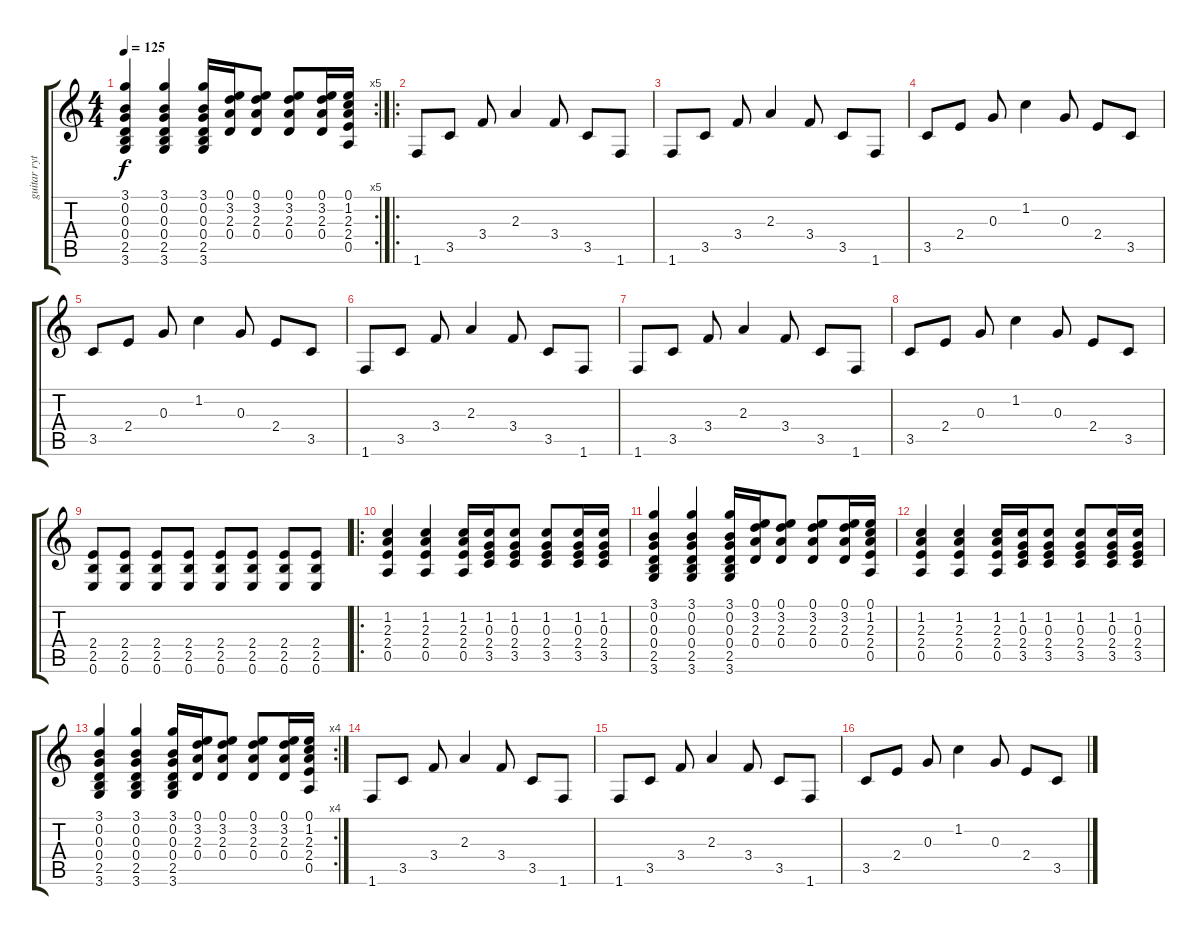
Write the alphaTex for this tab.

\track ("guitar rythmik/arpège" "guitar ryt") {instrument distortionguitar}
\staff {score tabs}
\tuning (E4 B3 G3 D3 A2 E2) {hide}
\rc 5
\ts (4 4)
\tempo 125
\clef g2
\ks c
(3.1 0.2 0.3 0.4 2.5 3.6).4{dy f} (3.1 0.2 0.3 0.4 2.5 3.6).4 (3.1 0.2 0.3 0.4 2.5 3.6).16 (0.1 3.2 2.3 0.4).16 (0.1 3.2 2.3 0.4).8 (0.1 3.2 2.3 0.4).8 (0.1 3.2 2.3 0.4).16 (0.1 1.2 2.3 2.4 0.5).16 |
\ro
1.6.8 3.5.8 3.4.8 2.3.4 3.4.8 3.5.8 1.6.8 |
1.6.8 3.5.8 3.4.8 2.3.4 3.4.8 3.5.8 1.6.8 |
3.5.8 2.4.8 0.3.8 1.2.4 0.3.8 2.4.8 3.5.8 |
3.5.8 2.4.8 0.3.8 1.2.4 0.3.8 2.4.8 3.5.8 |
1.6.8 3.5.8 3.4.8 2.3.4 3.4.8 3.5.8 1.6.8 |
1.6.8 3.5.8 3.4.8 2.3.4 3.4.8 3.5.8 1.6.8 |
3.5.8 2.4.8 0.3.8 1.2.4 0.3.8 2.4.8 3.5.8 |
(2.4 2.5 0.6).8 (2.4 2.5 0.6).8 (2.4 2.5 0.6).8 (2.4 2.5 0.6).8 (2.4 2.5 0.6).8 (2.4 2.5 0.6).8 (2.4 2.5 0.6).8 (2.4 2.5 0.6).8 |
\ro
(1.2 2.3 2.4 0.5).4 (1.2 2.3 2.4 0.5).4 (1.2 2.3 2.4 0.5).16 (1.2 0.3 2.4 3.5).16 (1.2 0.3 2.4 3.5).8 (1.2 0.3 2.4 3.5).8 (1.2 0.3 2.4 3.5).16 (1.2 0.3 2.4 3.5).16 |
(3.1 0.2 0.3 0.4 2.5 3.6).4 (3.1 0.2 0.3 0.4 2.5 3.6).4 (3.1 0.2 0.3 0.4 2.5 3.6).16 (0.1 3.2 2.3 0.4).16 (0.1 3.2 2.3 0.4).8 (0.1 3.2 2.3 0.4).8 (0.1 3.2 2.3 0.4).16 (0.1 1.2 2.3 2.4 0.5).16 |
(1.2 2.3 2.4 0.5).4 (1.2 2.3 2.4 0.5).4 (1.2 2.3 2.4 0.5).16 (1.2 0.3 2.4 3.5).16 (1.2 0.3 2.4 3.5).8 (1.2 0.3 2.4 3.5).8 (1.2 0.3 2.4 3.5).16 (1.2 0.3 2.4 3.5).16 |
\rc 4
(3.1 0.2 0.3 0.4 2.5 3.6).4 (3.1 0.2 0.3 0.4 2.5 3.6).4 (3.1 0.2 0.3 0.4 2.5 3.6).16 (0.1 3.2 2.3 0.4).16 (0.1 3.2 2.3 0.4).8 (0.1 3.2 2.3 0.4).8 (0.1 3.2 2.3 0.4).16 (0.1 1.2 2.3 2.4 0.5).16 |
1.6.8 3.5.8 3.4.8 2.3.4 3.4.8 3.5.8 1.6.8 |
1.6.8 3.5.8 3.4.8 2.3.4 3.4.8 3.5.8 1.6.8 |
3.5.8 2.4.8 0.3.8 1.2.4 0.3.8 2.4.8 3.5.8
